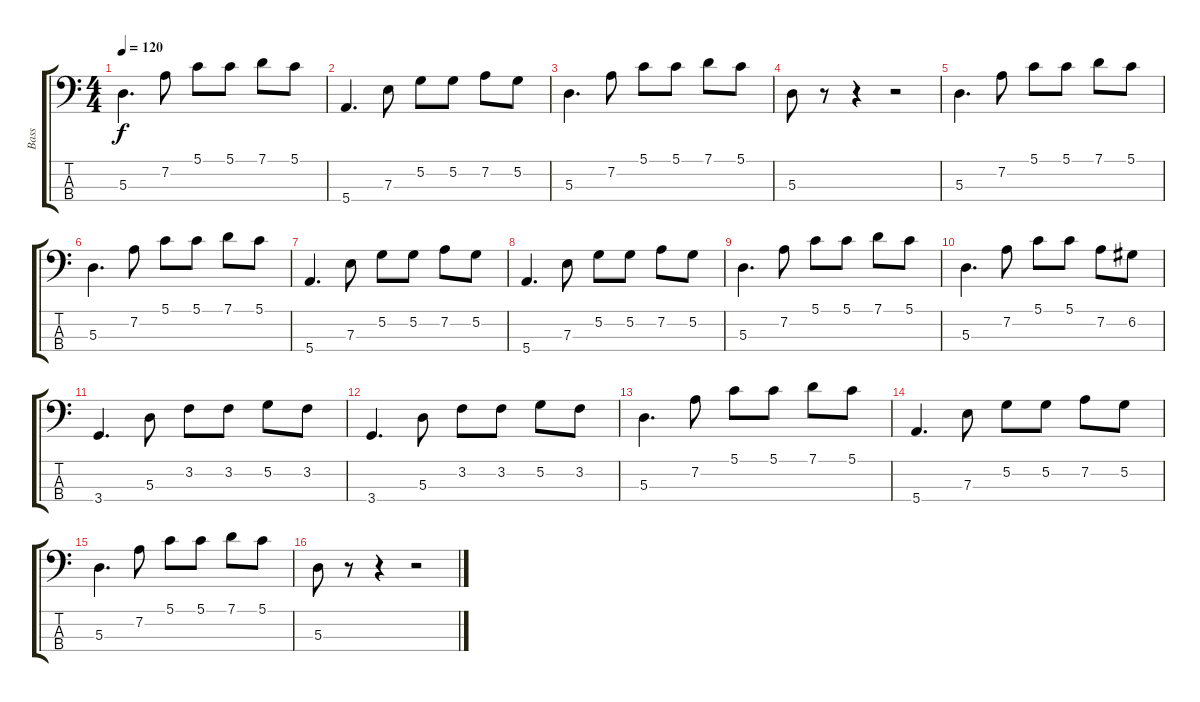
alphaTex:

\track ("Bass" "Bass") {instrument electricbassfinger}
\staff {score tabs}
\tuning (G2 D2 A1 E1) {hide}
\ts (4 4)
\tempo 120
\clef f4
\ks c
5.3.4{d dy f} 7.2.8 5.1.8 5.1.8 7.1.8 5.1.8 |
5.4.4{d} 7.3.8 5.2.8 5.2.8 7.2.8 5.2.8 |
5.3.4{d} 7.2.8 5.1.8 5.1.8 7.1.8 5.1.8 |
5.3.8 r.8 r.4 r.2 |
5.3.4{d} 7.2.8 5.1.8 5.1.8 7.1.8 5.1.8 |
5.3.4{d} 7.2.8 5.1.8 5.1.8 7.1.8 5.1.8 |
5.4.4{d} 7.3.8 5.2.8 5.2.8 7.2.8 5.2.8 |
5.4.4{d} 7.3.8 5.2.8 5.2.8 7.2.8 5.2.8 |
5.3.4{d} 7.2.8 5.1.8 5.1.8 7.1.8 5.1.8 |
5.3.4{d} 7.2.8 5.1.8 5.1.8 7.2.8 6.2.8 |
3.4.4{d} 5.3.8 3.2.8 3.2.8 5.2.8 3.2.8 |
3.4.4{d} 5.3.8 3.2.8 3.2.8 5.2.8 3.2.8 |
5.3.4{d} 7.2.8 5.1.8 5.1.8 7.1.8 5.1.8 |
5.4.4{d} 7.3.8 5.2.8 5.2.8 7.2.8 5.2.8 |
5.3.4{d} 7.2.8 5.1.8 5.1.8 7.1.8 5.1.8 |
5.3.8 r.8 r.4 r.2
